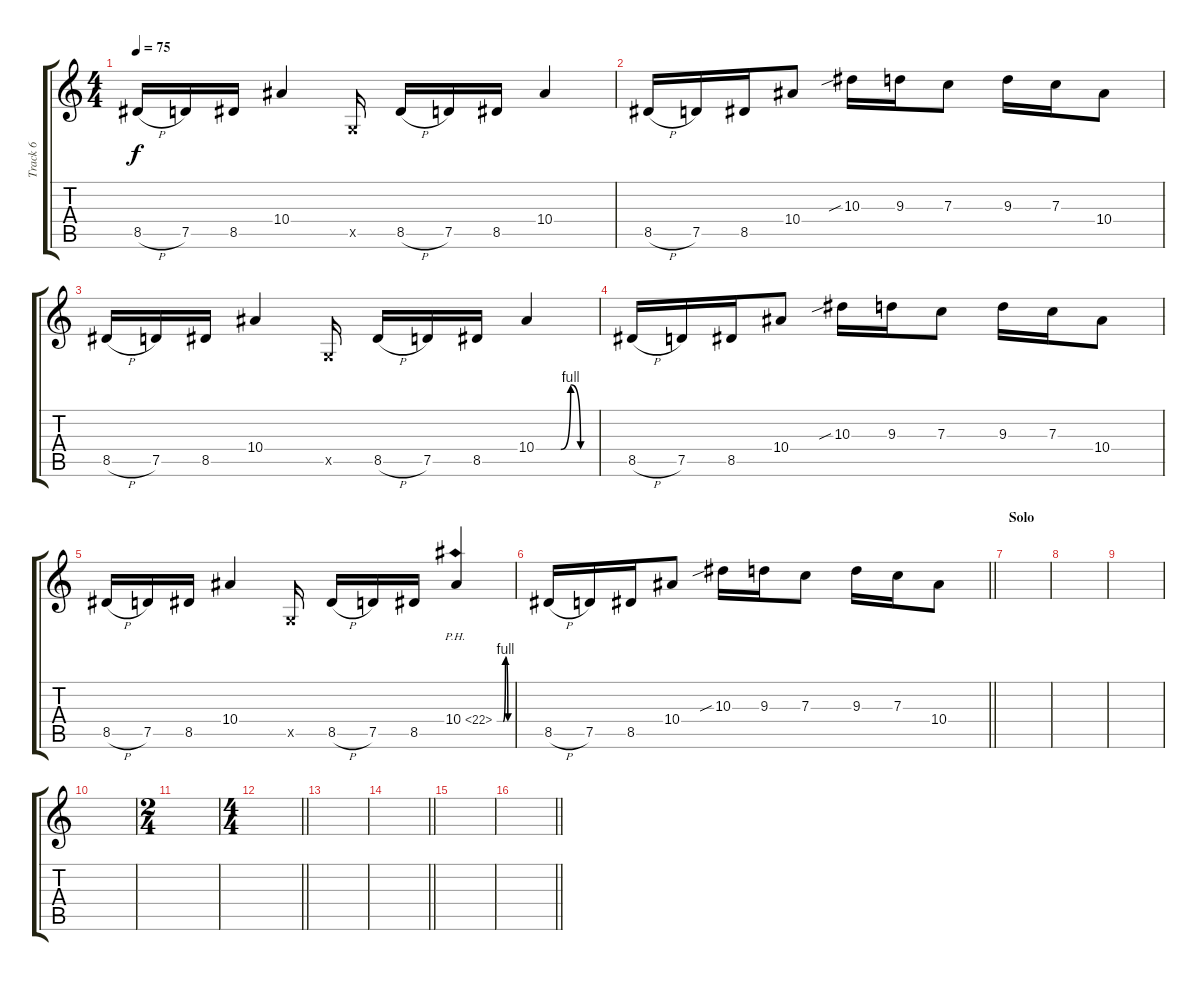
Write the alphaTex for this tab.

\track ("Track 6" "Track 6") {instrument distortionguitar}
\staff {score tabs}
\tuning (D4 A3 F3 C3 G2 C2) {hide}
\ts (4 4)
\tempo 75
\clef g2
\ks c
8.5{h}.16{dy f} 7.5.16 8.5.16 10.4.4 0.5{x}.16 8.5{h}.16 7.5.16 8.5.16 10.4.4 |
8.5{h}.16 7.5.16 8.5.16 10.4.8 10.3{sib}.16 9.3.16 7.3.8 9.3.16 7.3.16 10.4.8 |
8.5{h}.16 7.5.16 8.5.16 10.4.4 0.5{x}.16 8.5{h}.16 7.5.16 8.5.16 10.4{be (custom 0 0 25 0 35 4 45 0 60 0)}.4 |
8.5{h}.16 7.5.16 8.5.16 10.4.8 10.3{sib}.16 9.3.16 7.3.8 9.3.16 7.3.16 10.4.8 |
8.5{h}.16 7.5.16 8.5.16 10.4.4 0.5{x}.16 8.5{h}.16 7.5.16 8.5.16 10.4{be (custom 0 0 25 0 35 4 45 0 60 0) ph 12}.4 |
\barLineRight lightlight
8.5{h}.16 7.5.16 8.5.16 10.4.8 10.3{sib}.16 9.3.16 7.3.8 9.3.16 7.3.16 10.4.8 |
\section ("" "Solo")
|
|
|
|
\ts (2 4)
|
\ts (4 4)
\barLineRight lightlight
|
|
\barLineRight lightlight
|
|
\barLineRight lightlight
